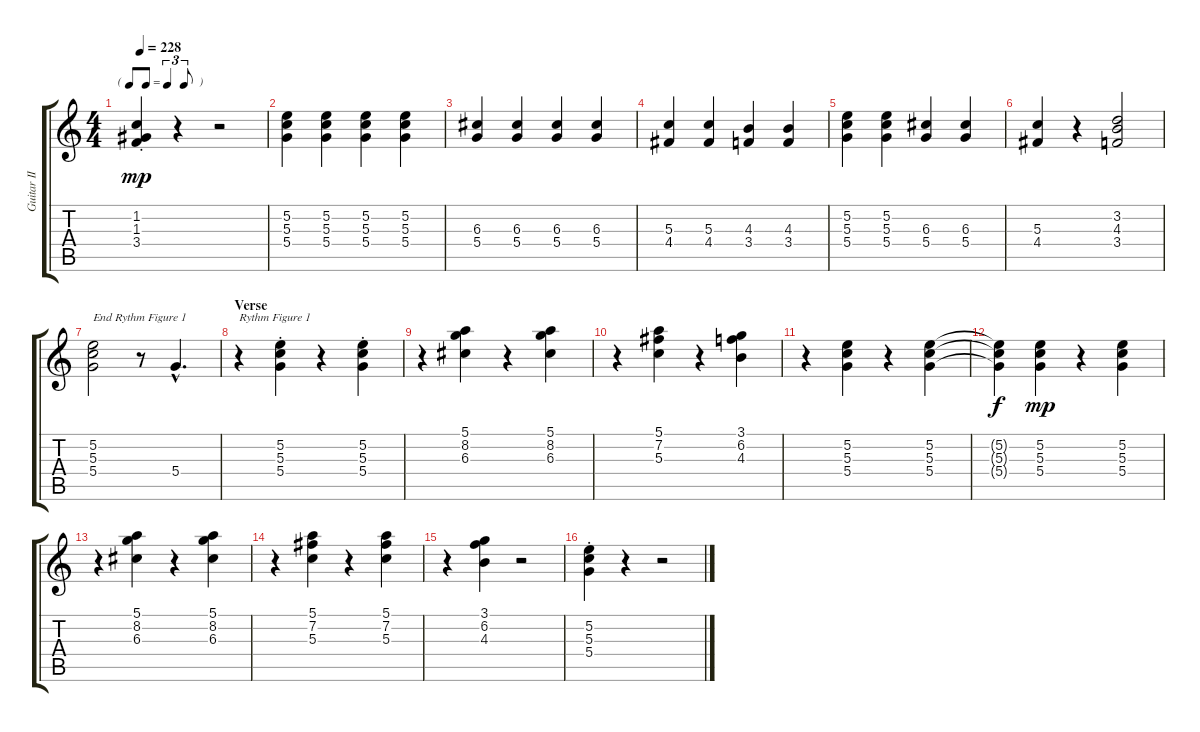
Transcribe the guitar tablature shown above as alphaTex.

\track ("Guitar II [Dobro]" "Guitar II ") {instrument electricguitarjazz}
\staff {score tabs}
\tuning (E4 B3 G3 D3 A2 E2) {hide}
\ts (4 4)
\tf triplet8th
\tempo 228
\clef g2
\ks c
(1.2{st} 1.3{st} 3.4{st}).4{dy mp} r.4 r.2 |
(5.2 5.3 5.4).4 (5.2 5.3 5.4).4 (5.2 5.3 5.4).4 (5.2 5.3 5.4).4 |
(6.3 5.4).4 (6.3 5.4).4 (6.3 5.4).4 (6.3 5.4).4 |
(5.3 4.4).4 (5.3 4.4).4 (4.3 3.4).4 (4.3 3.4).4 |
(5.2 5.3 5.4).4 (5.2 5.3 5.4).4 (6.3 5.4).4 (6.3 5.4).4 |
(5.3 4.4).4 r.4 (3.2 4.3 3.4).2 |
(5.2 5.3 5.4).2{txt "End Rythm Figure 1"} r.8 5.4{hac}.4{d} |
\section ("" "Verse")
r.4{txt "Rythm Figure 1"} (5.2{st} 5.3{st} 5.4{st}).4 r.4 (5.2{st} 5.3{st} 5.4{st}).4 |
r.4 (5.1 8.2 6.3).4 r.4 (5.1 8.2 6.3).4 |
r.4 (5.1 7.2 5.3).4 r.4 (3.1 6.2 4.3).4 |
r.4 (5.2 5.3 5.4).4 r.4 (5.2 5.3 5.4).4 |
(5.2{t} 5.3{t} 5.4{t}).4{dy f} (5.2 5.3 5.4).4{dy mp} r.4 (5.2 5.3 5.4).4 |
r.4 (5.1 8.2 6.3).4 r.4 (5.1 8.2 6.3).4 |
r.4 (5.1 7.2 5.3).4 r.4 (5.1 7.2 5.3).4 |
r.4 (3.1 6.2 4.3).4 r.2 |
(5.2{st} 5.3{st} 5.4{st}).4 r.4 r.2
